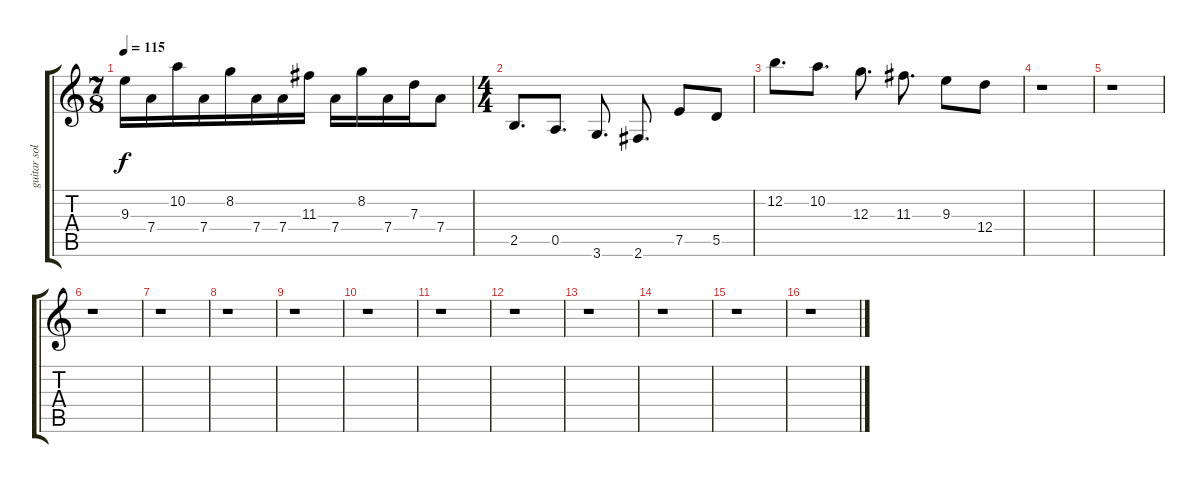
\track ("guitar solo" "guitar sol") {instrument distortionguitar}
\staff {score tabs}
\tuning (E4 B3 G3 D3 A2 E2) {hide}
\ts (7 8)
\tempo 115
\clef g2
\ks c
9.3.16{dy f} 7.4.16 10.2.16 7.4.16 8.2.16 7.4.16 7.4.16 11.3.16 7.4.16 8.2.16 7.4.16 7.3.16 7.4.8 |
\ts (4 4)
2.5.8{d} 0.5.8{d} 3.6.8{d} 2.6.8{d} 7.5.8 5.5.8 |
12.2.8{d} 10.2.8{d} 12.3.8{d} 11.3.8{d} 9.3.8 12.4.8 |
r.1 |
r.1 |
r.1 |
r.1 |
r.1 |
r.1 |
r.1 |
r.1 |
r.1 |
r.1 |
r.1 |
r.1 |
r.1
